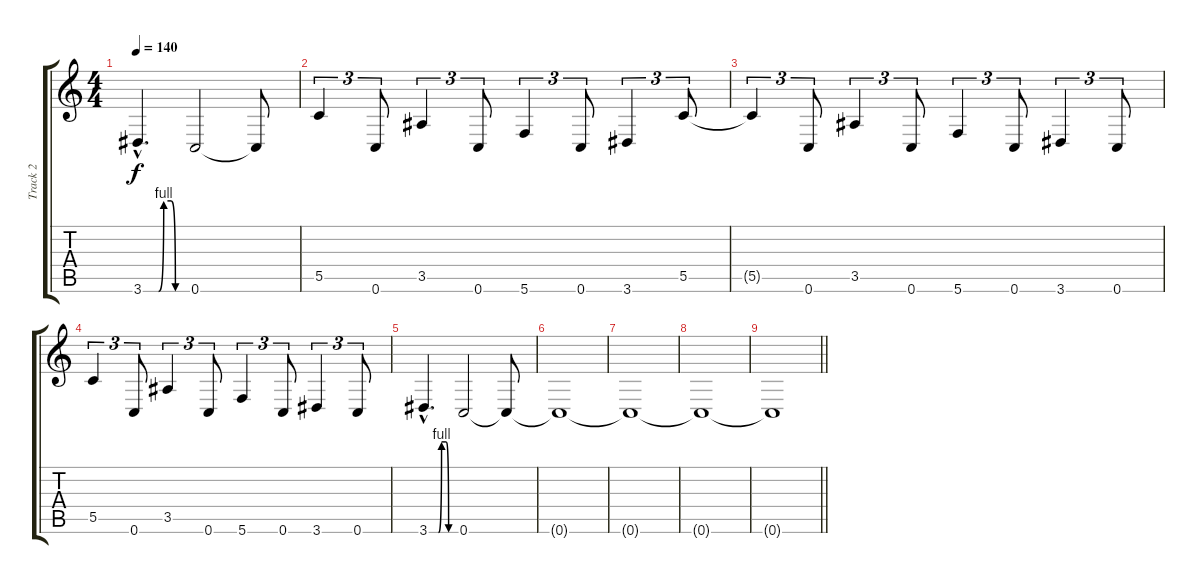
\track ("Track 2" "Track 2") {instrument distortionguitar}
\staff {score tabs}
\tuning (D4 A3 F3 C3 G2 C2) {hide}
\ts (4 4)
\tempo 140
\clef g2
\ks c
3.6{be (custom 0 0 21 0 28 4 38 4 44 0 60 0) hac}.4{d dy f} 0.6.2 0.6{t}.8 |
5.5.4{tu (3 2)} 0.6.8{tu (3 2)} 3.5.4{tu (3 2)} 0.6.8{tu (3 2)} 5.6.4{tu (3 2)} 0.6.8{tu (3 2)} 3.6.4{tu (3 2)} 5.5.8{tu (3 2)} |
5.5{t}.4{tu (3 2)} 0.6.8{tu (3 2)} 3.5.4{tu (3 2)} 0.6.8{tu (3 2)} 5.6.4{tu (3 2)} 0.6.8{tu (3 2)} 3.6.4{tu (3 2)} 0.6.8{tu (3 2)} |
5.5.4{tu (3 2)} 0.6.8{tu (3 2)} 3.5.4{tu (3 2)} 0.6.8{tu (3 2)} 5.6.4{tu (3 2)} 0.6.8{tu (3 2)} 3.6.4{tu (3 2)} 0.6.8{tu (3 2)} |
3.6{be (custom 0 0 21 0 28 4 38 4 44 0 60 0) hac}.4{d} 0.6.2 0.6{t}.8 |
0.6{t}.1 |
0.6{t}.1 |
0.6{t}.1 |
\barLineRight lightlight
0.6{t}.1
